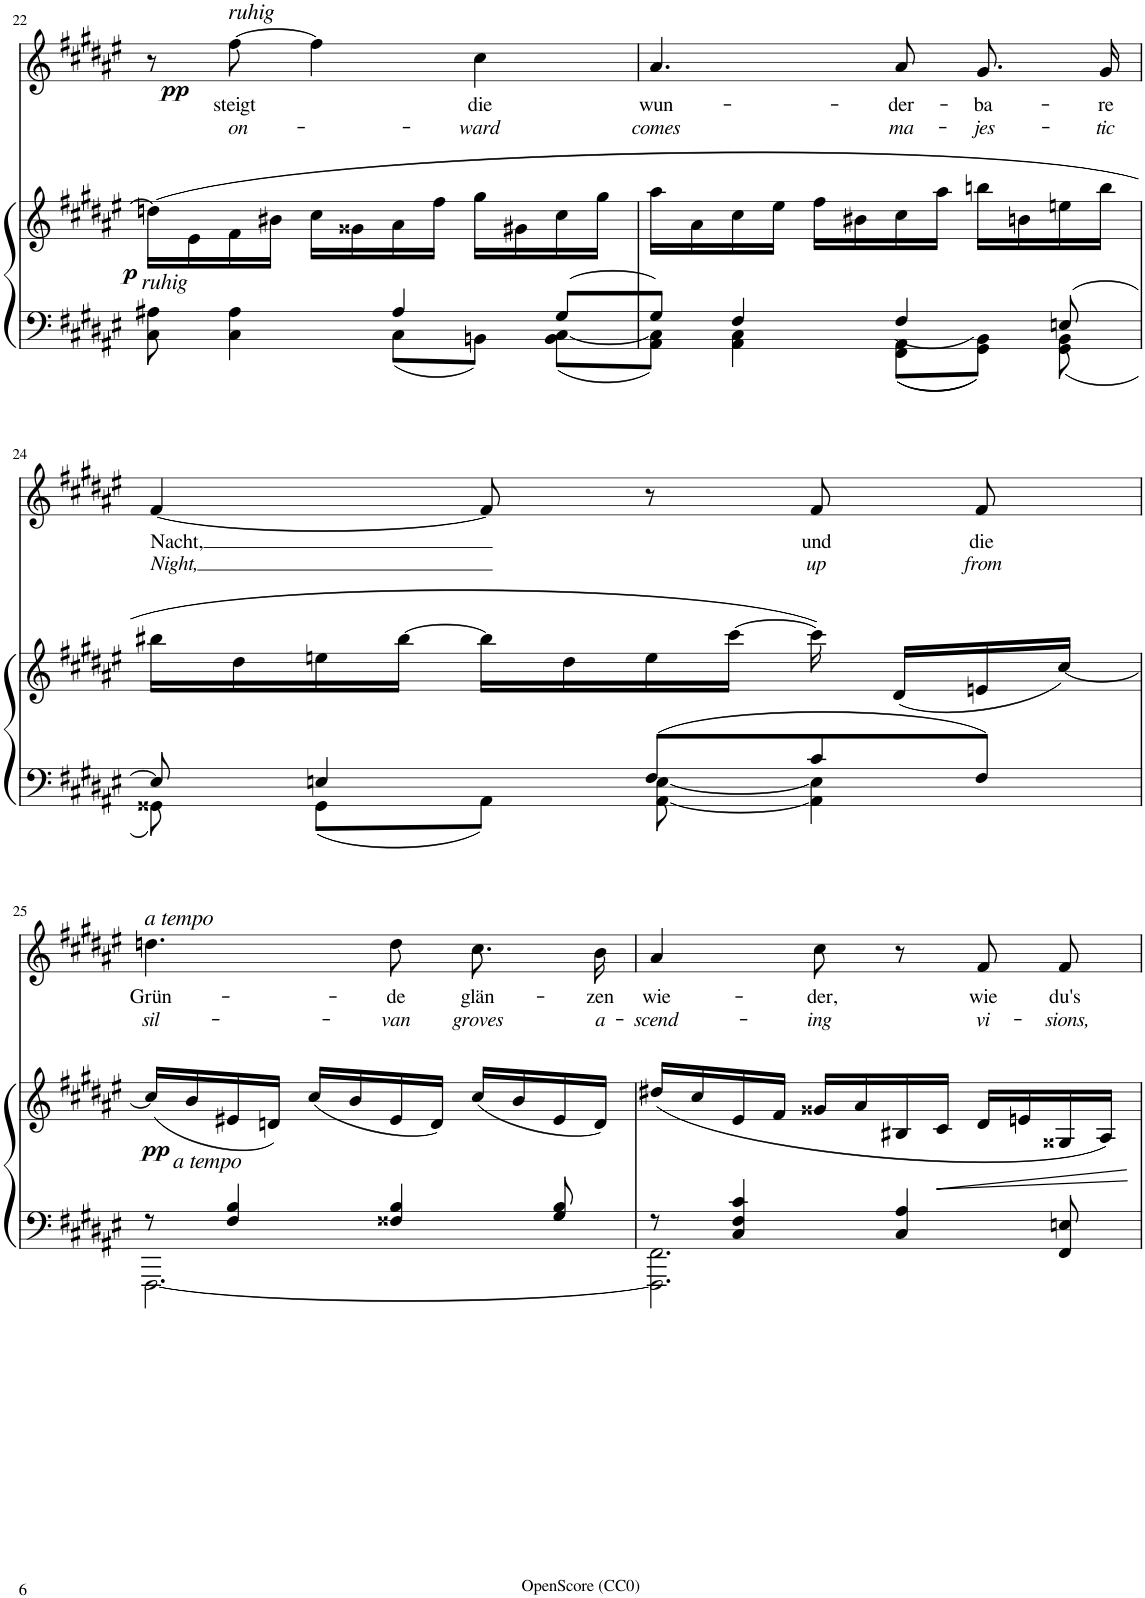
**kern	**kern	**dynam	**kern	**text	**text	**dynam
*part2	*part2	*part2	*part1	*part1	*part1	*part1
*staff3	*staff2	*staff2/3	*staff1	*staff1	*staff1	*staff1
!!LO:PB:g=z
*clefF4	*clefG2	*	*clefG2	*	*	*
*k[f#c#g#d#a#e#]	*k[f#c#g#d#a#e#]	*	*k[f#c#g#d#a#e#]	*	*	*
*M3/4	*M3/4	*	*M3/4	*	*	*
=22	=22	=22	=22	=22	=22	=22
*^	*	*	*	*	*	*
!	!	!LO:TX:b:i:t=ruhig	!	!	!	!	!
!	!	!	!LO:DY:b	!	!	!	!LO:DY:b
4.ryy	8C#\ 8A#X\	(16ddn\LL]	p	8r	.	.	pp
.	.	16e#\	.	.	.	.	.
!	!	!	!	!LO:TX:a:i:t=ruhig	!	!	!
!	!	!	!	!	!LO:LY:b	!LO:LY:b	!
.	4C#\ 4A#\	16f#\	.	[8ff#\	steigt	on-	.
.	.	16b#X\JJ	.	.	.	.	.
.	.	16cc#\LL	.	4ff#\]	.	.	.
.	.	16g##X\	.	.	.	.	.
4A#/	8C#\L	16a#\	.	.	.	.	.
.	.	16ff#\JJ	.	.	.	.	.
!	!	!	!	!	!LO:LY:b	!LO:LY:b	!
.	8BBn\J	16gg#\LL	.	4cc#\	die	-ward	.
.	.	16g#X\	.	.	.	.	.
[8G#/L	8BB\ [8C#\L	16cc#\	.	.	.	.	.
.	.	16gg#\JJ	.	.	.	.	.
=23	=23	=23	=23	=23	=23	=23	=23
!	!	!	!	!	!LO:LY:b	!LO:LY:b	!
8G#/J]	8AA#\ 8C#\]J	16aa#\LL	.	4.a#/	wun-	comes	.
.	.	16a#\	.	.	.	.	.
4F#/	4AA#\ 4C#\	16cc#\	.	.	.	.	.
.	.	16ee#\JJ	.	.	.	.	.
.	.	16ff#\LL	.	.	.	.	.
.	.	16b#X\	.	.	.	.	.
!	!	!	!	!	!LO:LY:b	!LO:LY:b	!
4F#/	8FF#\ 8AA#\L	16cc#\	.	8a#/	-der-	ma-	.
.	.	16aa#\JJ	.	.	.	.	.
!	!	!	!	!	!LO:LY:b	!LO:LY:b	!
.	8GG#\ 8BB\J	16bbn\LL	.	8.g#/L	-ba-	-jes-	.
.	.	16bn\	.	.	.	.	.
[8En/	8GG#\ 8BB\	16een\	.	.	.	.	.
!	!	!	!	!	!LO:LY:b	!LO:LY:b	!
.	.	16bb\JJ	.	16g#/Jk	-re	-tic	.
!!LO:LB:g=z
=24	=24	=24	=24	=24	=24	=24	=24
!	!	!	!	!	!LO:LY:b	!LO:LY:b	!
8E/]	8GG##X\	16bb#X\LL	.	[4f#/	Nacht,	Night,	.
.	.	16dd#\	.	.	.	.	.
4En/	8GG##\L	16een\	.	.	.	.	.
.	.	[16bb#\JJ	.	.	.	.	.
.	8AA#\J	16bb#\LL]	.	8f#/]	.	.	.
.	.	16dd#\	.	.	.	.	.
8F#/L	[8AA#\ [8E\	16ee\	.	8r	.	.	.
.	.	[16ccc#\JJ	.	.	.	.	.
!	!	!	!	!	!LO:LY:b	!LO:LY:b	!
8c#/	4AA#\] 4E\]	16ccc#\])	.	8f#/L	und	up	.
.	.	(16d#/LL	.	.	.	.	.
!	!	!	!	!	!LO:LY:b	!LO:LY:b	!
8F#/J	.	16en/	.	8f#/J	die	from	.
.	.	[16cc#/JJ)	.	.	.	.	.
!!LO:LB:g=z
=25	=25	=25	=25	=25	=25	=25	=25
!	!	!	!	!LO:TX:a:i:t=a tempo	!	!	!
!	!	!LO:TX:b:i:t=a tempo	!	!	!	!	!
!	!	!	!LO:DY:b	!	!LO:LY:b	!LO:LY:b	!
8r	[2.FFF#\	(16cc#/LL]	pp	4.ddn\	Grün-	sil-	.
.	.	16b/	.	.	.	.	.
4F#/ 4B/	.	16e#X/	.	.	.	.	.
.	.	16dn/JJ)	.	.	.	.	.
.	.	(16cc#/LL	.	.	.	.	.
.	.	16b/	.	.	.	.	.
!	!	!	!	!	!LO:LY:b	!LO:LY:b	!
4F##X/ 4B/	.	16e#/	.	8dd\	-de	-van	.
.	.	16d/JJ)	.	.	.	.	.
!	!	!	!	!	!LO:LY:b	!LO:LY:b	!
.	.	(16cc#/LL	.	8.cc#\L	glän-	groves	.
.	.	16b/	.	.	.	.	.
8G#/ 8B/	.	16e#/	.	.	.	.	.
!	!	!	!	!	!LO:LY:b	!LO:LY:b	!
.	.	16d/JJ)	.	16b\Jk	-zen	a-	.
=26	=26	=26	=26	=26	=26	=26	=26
!	!	!	!	!	!LO:LY:b	!LO:LY:b	!
8r	2.FFF#\] 2.FF#\	(16dd#X/LL	.	4a#/	wie-	-scend-	.
.	.	16cc#/	.	.	.	.	.
4C#/ 4F#/ 4c#/	.	16e#/	.	.	.	.	.
.	.	16f#/JJ	.	.	.	.	.
!	!	!	!	!	!LO:LY:b	!LO:LY:b	!
.	.	16g##X/LL	.	8cc#\	-der,	-ing	.
.	.	16a#/	.	.	.	.	.
4C#/ 4A#/	.	16B#X/	.	8r	.	.	.
.	.	16c#/JJ	.	.	.	.	.
!	!	!	!	!	!LO:LY:b	!LO:LY:b	!
.	.	16d#/LL	.	8f#/L	wie	vi-	.
.	.	16en/	.	.	.	.	.
!	!	!	!	!	!LO:LY:b	!LO:LY:b	!
8FF#/ 8En/	.	16G##X/	.	8f#/J	du's	-sions,	.
.	.	16A#/JJ)	.	.	.	.	.
*v	*v	*	*	*	*	*	*
=	=	=	=	=	=	=
*-	*-	*-	*-	*-	*-	*-
